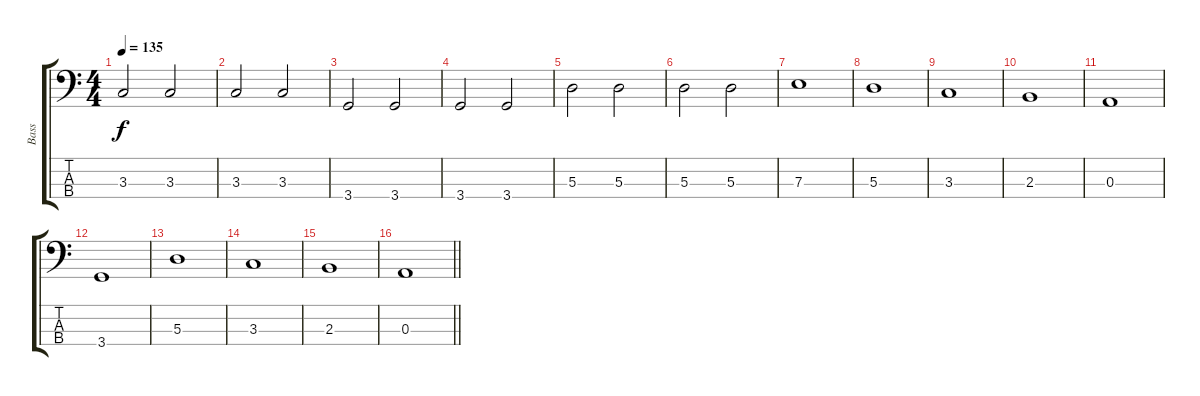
\track ("Bass" "Bass") {instrument electricbassfinger}
\staff {score tabs}
\tuning (G2 D2 A1 E1) {hide}
\ts (4 4)
\tempo 135
\clef f4
\ks c
3.3.2{dy f} 3.3.2 |
3.3.2 3.3.2 |
3.4.2 3.4.2 |
3.4.2 3.4.2 |
5.3.2 5.3.2 |
5.3.2 5.3.2 |
7.3.1 |
5.3.1 |
3.3.1 |
2.3.1 |
0.3.1 |
3.4.1 |
5.3.1 |
3.3.1 |
2.3.1 |
\barLineRight lightlight
0.3.1
